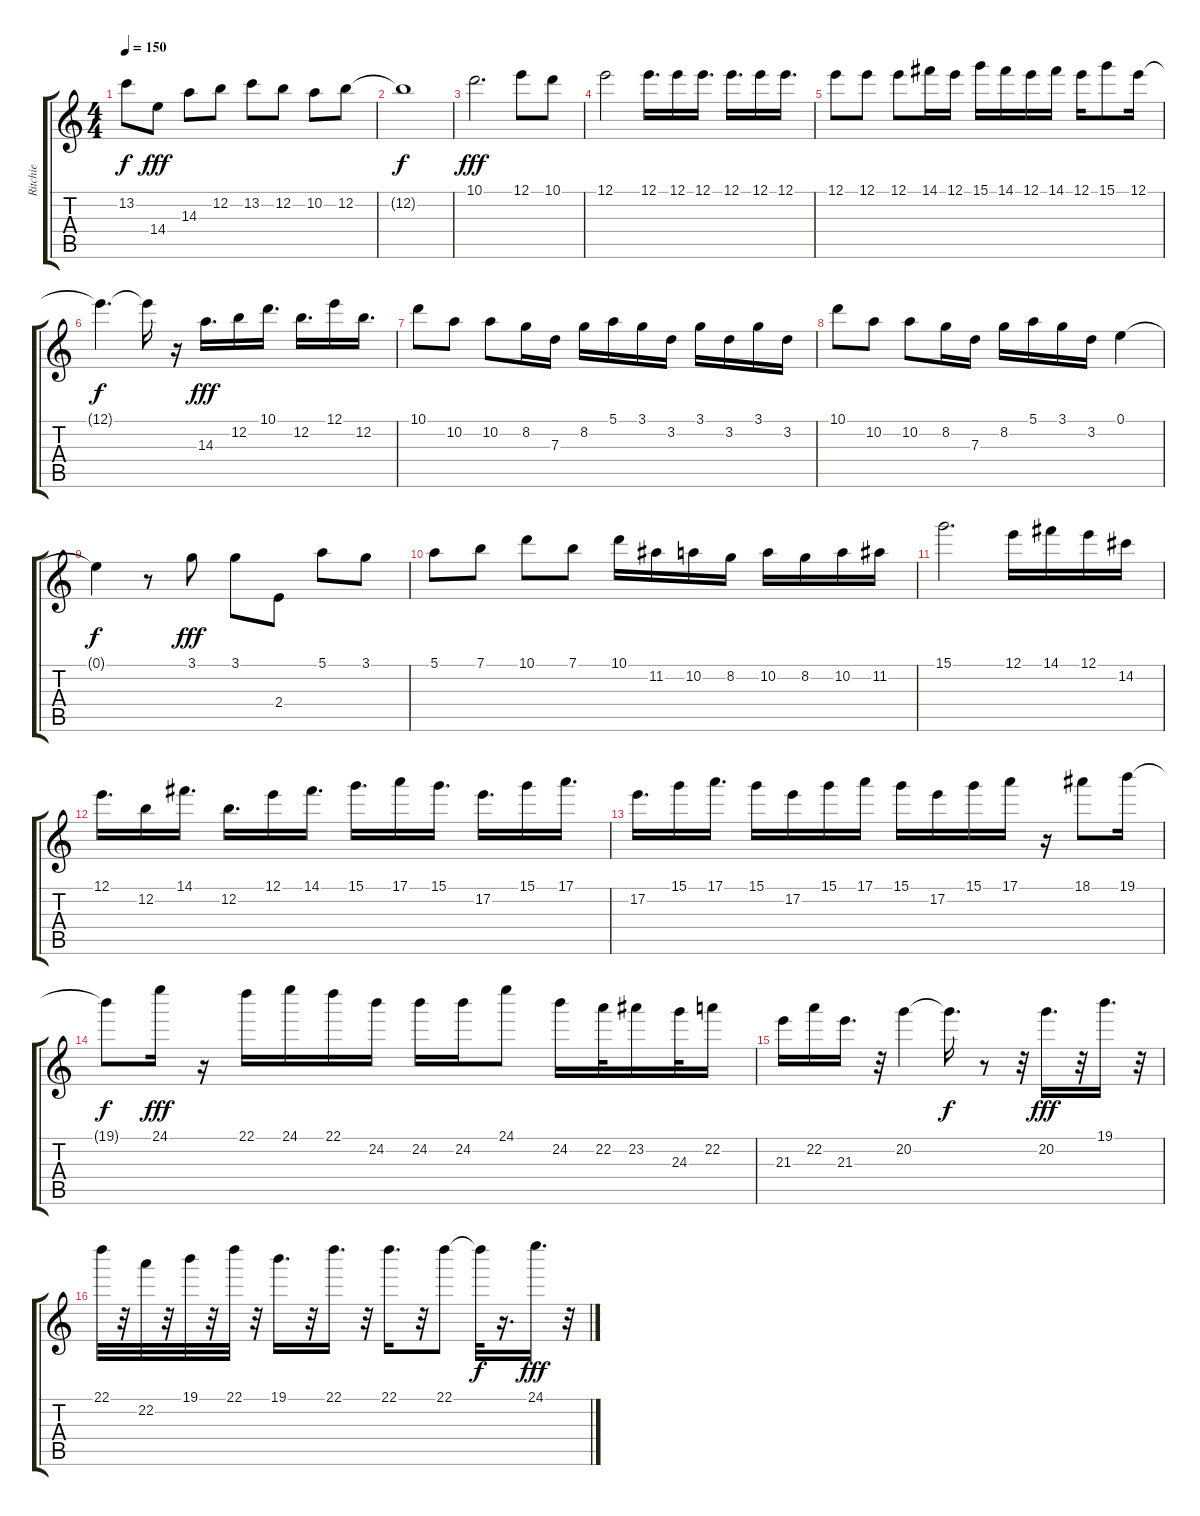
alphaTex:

\track ("Ritchie" "Ritchie") {instrument distortionguitar}
\staff {score tabs}
\tuning (E4 B3 G3 D3 A2 E2) {hide}
\ts (4 4)
\tempo 150
\clef g2
\ks c
13.2{t}.8{dy f} 14.4.8{dy fff} 14.3.8 12.2.8 13.2.8 12.2.8 10.2.8 12.2.8 |
12.2{t}.1{dy f} |
10.1.2{d dy fff instrument overdrivenguitar} 12.1.8 10.1.8 |
12.1.2 12.1.16{d} 12.1.16 12.1.16{d} 12.1.16{d} 12.1.16 12.1.16{d} |
12.1.8 12.1.8 12.1.8 14.1.16 12.1.16 15.1.16 14.1.16 12.1.16 14.1.16 12.1.16 15.1.8 12.1.16 |
12.1{t}.4{d dy f} 12.1{t}.16 r.16 14.3.16{d dy fff} 12.2.16 10.1.16{d} 12.2.16{d} 12.1.16 12.2.16{d} |
10.1.8 10.2.8 10.2.8 8.2.16 7.3.16 8.2.16 5.1.16 3.1.16 3.2.16 3.1.16 3.2.16 3.1.16 3.2.16 |
10.1.8 10.2.8 10.2.8 8.2.16 7.3.16 8.2.16 5.1.16 3.1.16 3.2.16 0.1.4 |
0.1{t}.4{dy f} r.8 3.1.8{dy fff} 3.1.8 2.4.8 5.1.8 3.1.8 |
5.1.8 7.1.8 10.1.8 7.1.8 10.1.16 11.2.16 10.2.16 8.2.16 10.2.16 8.2.16 10.2.16 11.2.16 |
15.1.2{d} 12.1.16 14.1.16 12.1.16 14.2.16 |
12.1.16{d} 12.2.16 14.1.16{d} 12.2.16{d} 12.1.16 14.1.16{d} 15.1.16{d} 17.1.16 15.1.16{d} 17.2.16{d} 15.1.16 17.1.16{d} |
17.2.16{d} 15.1.16 17.1.16{d} 15.1.16 17.2.16 15.1.16 17.1.16 15.1.16 17.2.16 15.1.16 17.1.16 r.16 18.1.8 19.1.16 |
19.1{t}.8{dy f} 24.1.16{dy fff} r.16 22.1.16 24.1.16 22.1.16 24.2.16 24.2.16 24.2.16 24.1.8 24.2.16 22.2.32 23.2.16 24.3.32 22.2.16 |
21.3.16 22.2.16 21.3.16{d} r.32 20.2.4 20.2{t}.16{d dy f} r.8 r.32 20.2.16{d dy fff} r.32 19.1.16{d} r.32 |
22.1.32 r.32 22.2.32 r.32 19.1.32 r.32 22.1.32 r.32 19.1.16{d} r.32 22.1.16{d} r.32 22.1.16{d} r.32 22.1.8 22.1{t}.32{dy f} r.16{d} 24.1.16{d dy fff} r.32
